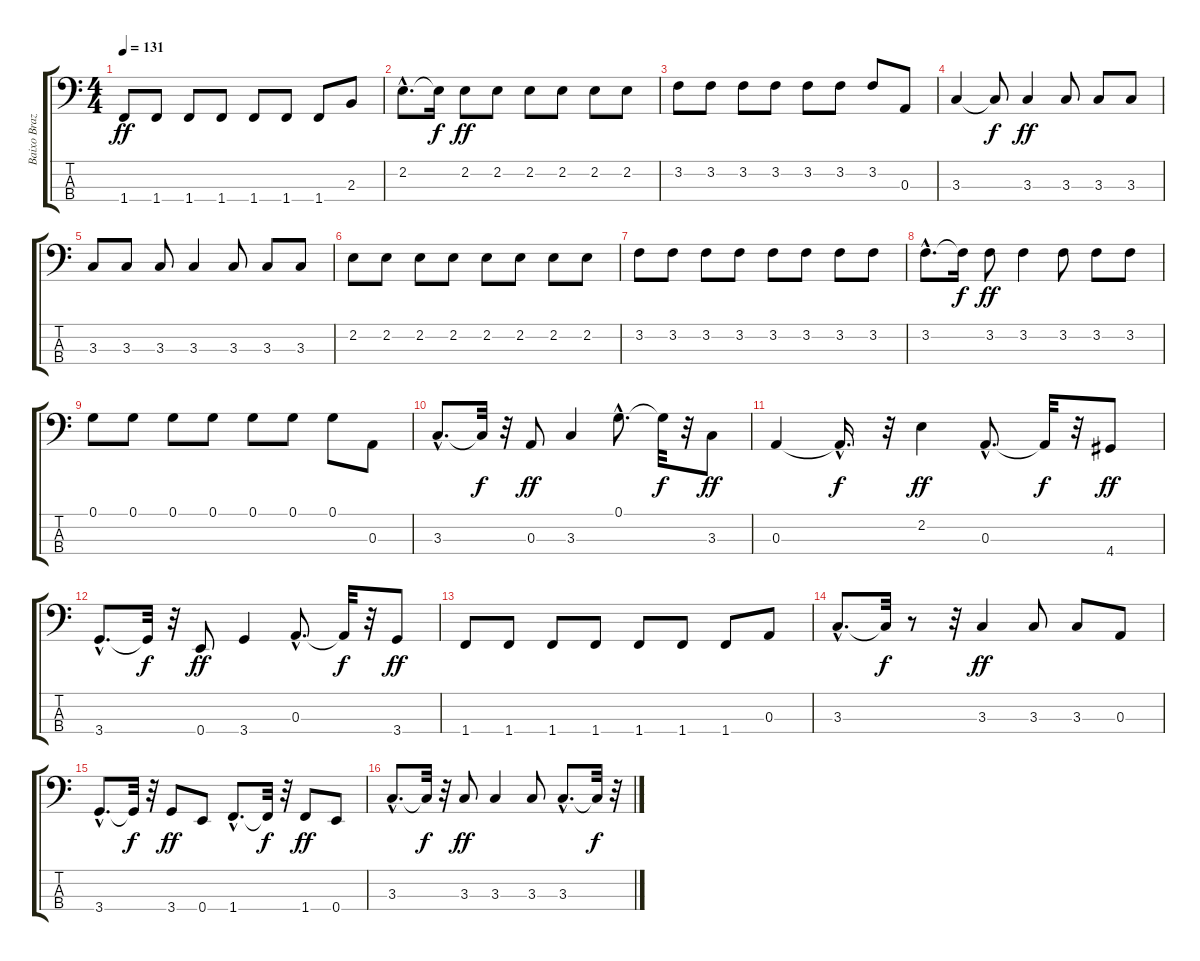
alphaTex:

\track ("Baixo Brazil" "Baixo Braz") {instrument electricbasspick}
\staff {score tabs}
\tuning (G2 D2 A1 E1) {hide}
\ts (4 4)
\tempo 131
\clef f4
\ks c
1.4.8{dy ff} 1.4.8 1.4.8 1.4.8 1.4.8 1.4.8 1.4.8 2.3.8 |
2.2{hac}.8{d} 2.2{t}.16{dy f} 2.2.8{dy ff} 2.2.8 2.2.8 2.2.8 2.2.8 2.2.8 |
3.2.8 3.2.8 3.2.8 3.2.8 3.2.8 3.2.8 3.2.8 0.3.8 |
3.3.4 3.3{t}.8{dy f} 3.3.4{dy ff} 3.3.8 3.3.8 3.3.8 |
3.3.8 3.3.8 3.3.8 3.3.4 3.3.8 3.3.8 3.3.8 |
2.2.8 2.2.8 2.2.8 2.2.8 2.2.8 2.2.8 2.2.8 2.2.8 |
3.2.8 3.2.8 3.2.8 3.2.8 3.2.8 3.2.8 3.2.8 3.2.8 |
3.2{hac}.8{d} 3.2{t}.16{dy f} 3.2.8{dy ff} 3.2.4 3.2.8 3.2.8 3.2.8 |
0.1.8 0.1.8 0.1.8 0.1.8 0.1.8 0.1.8 0.1.8 0.3.8 |
3.3{hac}.8{d} 3.3{t}.32{dy f} r.32 0.3.8{dy ff} 3.3.4 0.1{hac}.8{d} 0.1{t}.32{dy f} r.32 3.3.8{dy ff} |
0.3.4 0.3{hac t}.16{d dy f} r.32 2.2.4{dy ff} 0.3{hac}.8{d} 0.3{t}.32{dy f} r.32 4.4.8{dy ff} |
3.4{hac}.8{d} 3.4{t}.32{dy f} r.32 0.4.8{dy ff} 3.4.4 0.3{hac}.8{d} 0.3{t}.32{dy f} r.32 3.4.8{dy ff} |
1.4.8 1.4.8 1.4.8 1.4.8 1.4.8 1.4.8 1.4.8 0.3.8 |
3.3{hac}.8{d} 3.3{t}.32{dy f} r.8 r.32 3.3.4{dy ff} 3.3.8 3.3.8 0.3.8 |
3.4{hac}.8{d} 3.4{t}.32{dy f} r.32 3.4.8{dy ff} 0.4.8 1.4{hac}.8{d} 1.4{t}.32{dy f} r.32 1.4.8{dy ff} 0.4.8 |
3.3{hac}.8{d} 3.3{t}.32{dy f} r.32 3.3.8{dy ff} 3.3.4 3.3.8 3.3{hac}.8{d} 3.3{t}.32{dy f} r.32
